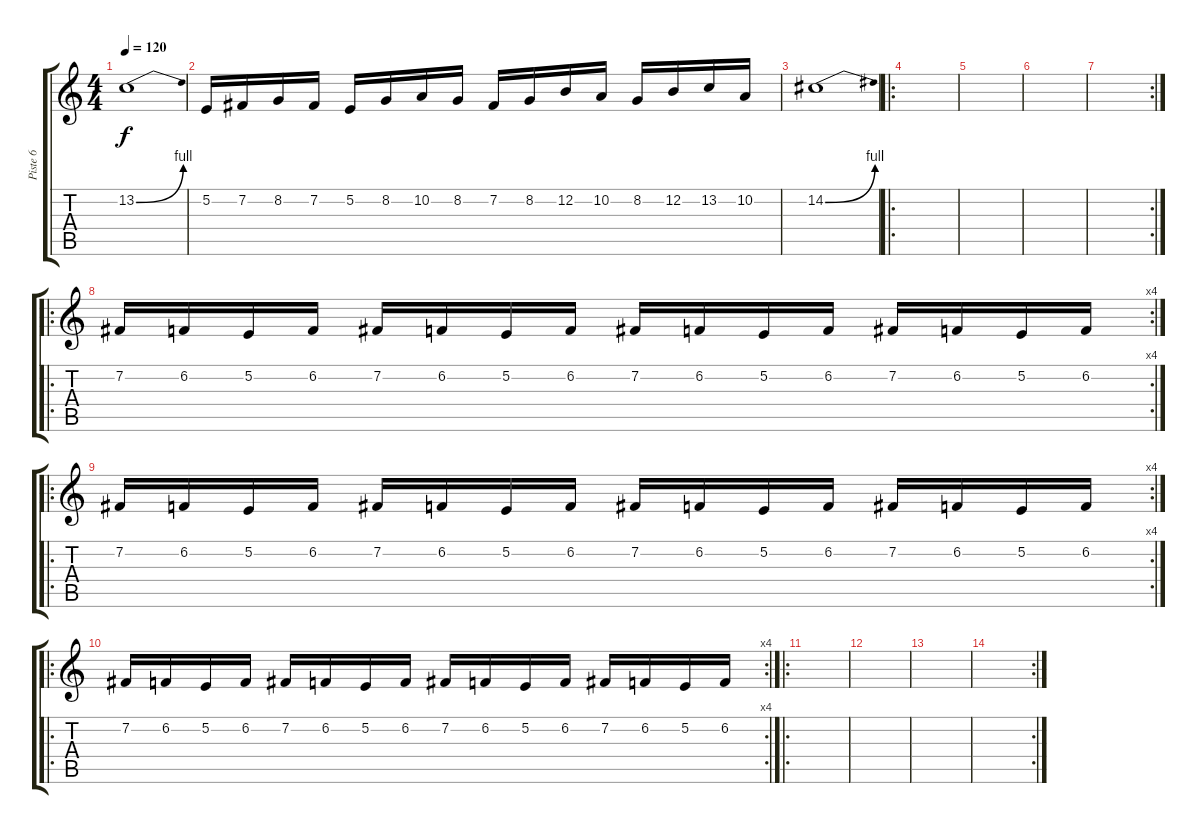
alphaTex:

\track ("Piste 6" "Piste 6") {instrument brightacousticpiano}
\staff {score tabs}
\tuning (E4 B3 G3 D3 A2 E2) {hide}
\ts (4 4)
\tempo 120
\clef g2
\ks c
13.2{be (bend 0 0 60 4)}.1{dy f} |
5.2.16 7.2.16 8.2.16 7.2.16 5.2.16 8.2.16 10.2.16 8.2.16 7.2.16 8.2.16 12.2.16 10.2.16 8.2.16 12.2.16 13.2.16 10.2.16 |
14.2{be (bend 0 0 60 4)}.1 |
\ro
|
|
|
\rc 2
|
\ro
\rc 4
7.2.16 6.2.16 5.2.16 6.2.16 7.2.16 6.2.16 5.2.16 6.2.16 7.2.16 6.2.16 5.2.16 6.2.16 7.2.16 6.2.16 5.2.16 6.2.16 |
\ro
\rc 4
7.2.16 6.2.16 5.2.16 6.2.16 7.2.16 6.2.16 5.2.16 6.2.16 7.2.16 6.2.16 5.2.16 6.2.16 7.2.16 6.2.16 5.2.16 6.2.16 |
\ro
\rc 4
7.2.16 6.2.16 5.2.16 6.2.16 7.2.16 6.2.16 5.2.16 6.2.16 7.2.16 6.2.16 5.2.16 6.2.16 7.2.16 6.2.16 5.2.16 6.2.16 |
\ro
|
|
|
\rc 2
